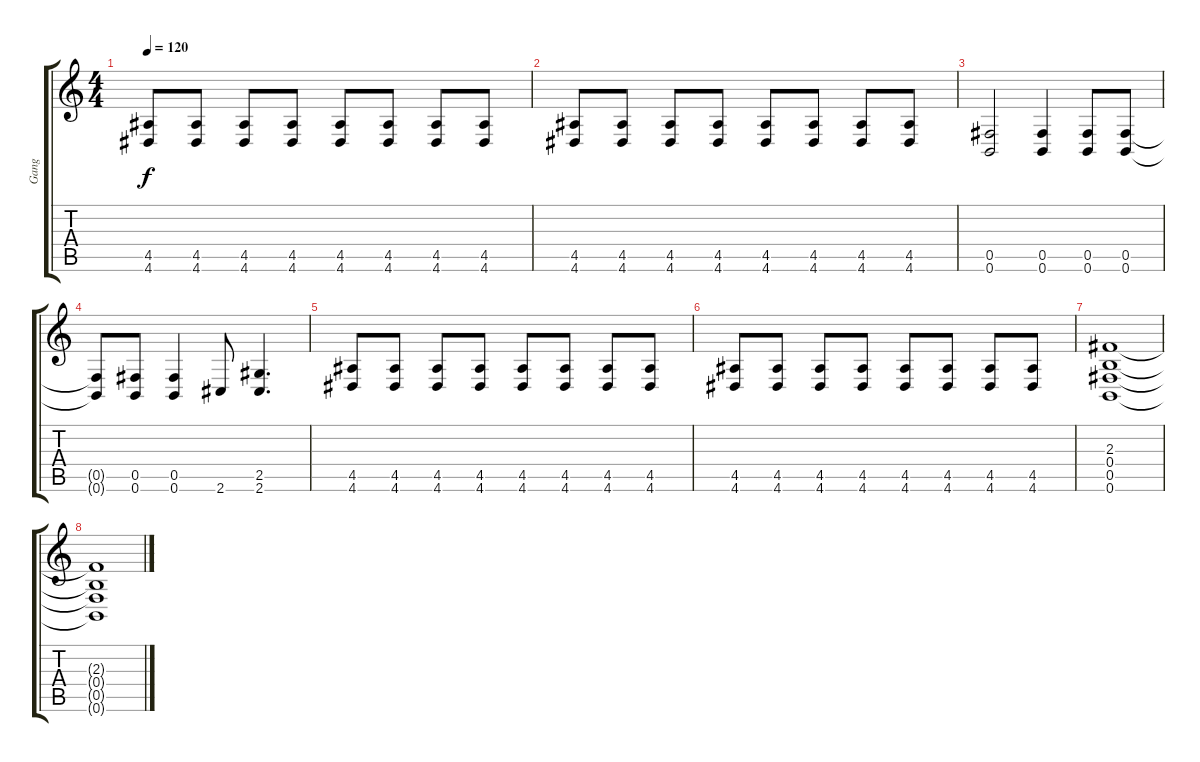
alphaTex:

\track ("Gang" "Gang") {instrument distortionguitar}
\staff {score tabs}
\tuning (Db4 Ab3 E3 B2 Gb2 B1) {hide}
\ts (4 4)
\tempo 120
\clef g2
\ks c
(4.5 4.6).8{dy f} (4.5 4.6).8 (4.5 4.6).8 (4.5 4.6).8 (4.5 4.6).8 (4.5 4.6).8 (4.5 4.6).8 (4.5 4.6).8 |
(4.5 4.6).8 (4.5 4.6).8 (4.5 4.6).8 (4.5 4.6).8 (4.5 4.6).8 (4.5 4.6).8 (4.5 4.6).8 (4.5 4.6).8 |
(0.5 0.6).2 (0.5 0.6).4 (0.5 0.6).8 (0.5 0.6).8 |
(0.5{t} 0.6{t}).8 (0.5 0.6).8 (0.5 0.6).4 2.6.8 (2.5 2.6).4{d} |
(4.5 4.6).8 (4.5 4.6).8 (4.5 4.6).8 (4.5 4.6).8 (4.5 4.6).8 (4.5 4.6).8 (4.5 4.6).8 (4.5 4.6).8 |
(4.5 4.6).8 (4.5 4.6).8 (4.5 4.6).8 (4.5 4.6).8 (4.5 4.6).8 (4.5 4.6).8 (4.5 4.6).8 (4.5 4.6).8 |
(2.3 0.4 0.5 0.6).1 |
(2.3{t} 0.4{t} 0.5{t} 0.6{t}).1
